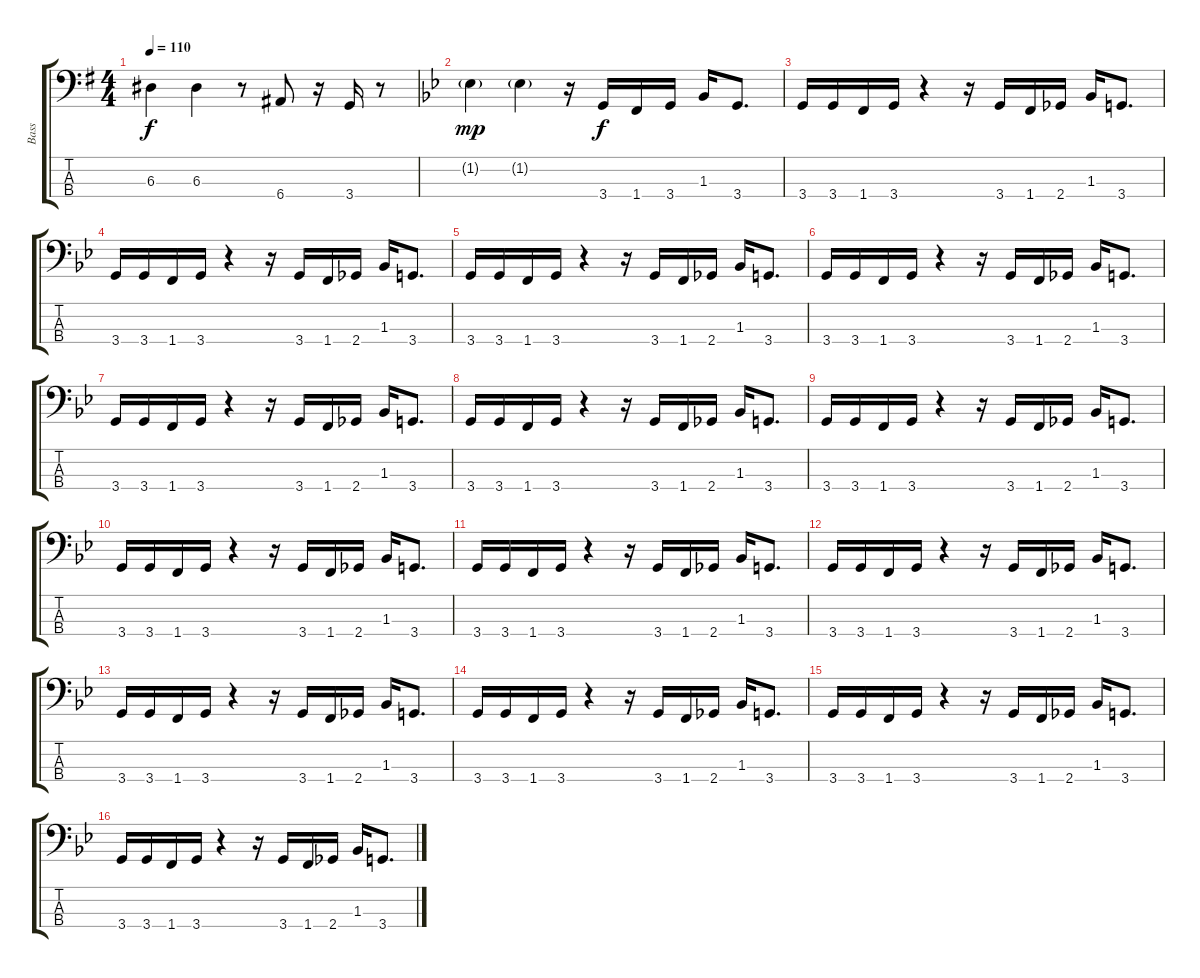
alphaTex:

\track ("Bass" "Bass") {instrument electricbassfinger}
\staff {score tabs}
\tuning (G2 D2 A1 E1) {hide}
\ts (4 4)
\tempo 110
\clef f4
\ks g
6.3.4{dy f} 6.3.4 r.8 6.4.8 r.16 3.4.16 r.8 |
\ks bb
1.2{g}.4{dy mp} 1.2{g}.4 r.16 3.4.16{dy f} 1.4.16 3.4.16 1.3.16 3.4.8{d} |
3.4.16 3.4.16 1.4.16 3.4.16 r.4 r.16 3.4.16 1.4.16 2.4.16 1.3.16 3.4.8{d} |
3.4.16 3.4.16 1.4.16 3.4.16 r.4 r.16 3.4.16 1.4.16 2.4.16 1.3.16 3.4.8{d} |
3.4.16 3.4.16 1.4.16 3.4.16 r.4 r.16 3.4.16 1.4.16 2.4.16 1.3.16 3.4.8{d} |
3.4.16 3.4.16 1.4.16 3.4.16 r.4 r.16 3.4.16 1.4.16 2.4.16 1.3.16 3.4.8{d} |
3.4.16 3.4.16 1.4.16 3.4.16 r.4 r.16 3.4.16 1.4.16 2.4.16 1.3.16 3.4.8{d} |
3.4.16 3.4.16 1.4.16 3.4.16 r.4 r.16 3.4.16 1.4.16 2.4.16 1.3.16 3.4.8{d} |
3.4.16 3.4.16 1.4.16 3.4.16 r.4 r.16 3.4.16 1.4.16 2.4.16 1.3.16 3.4.8{d} |
3.4.16 3.4.16 1.4.16 3.4.16 r.4 r.16 3.4.16 1.4.16 2.4.16 1.3.16 3.4.8{d} |
3.4.16 3.4.16 1.4.16 3.4.16 r.4 r.16 3.4.16 1.4.16 2.4.16 1.3.16 3.4.8{d} |
3.4.16 3.4.16 1.4.16 3.4.16 r.4 r.16 3.4.16 1.4.16 2.4.16 1.3.16 3.4.8{d} |
3.4.16 3.4.16 1.4.16 3.4.16 r.4 r.16 3.4.16 1.4.16 2.4.16 1.3.16 3.4.8{d} |
3.4.16 3.4.16 1.4.16 3.4.16 r.4 r.16 3.4.16 1.4.16 2.4.16 1.3.16 3.4.8{d} |
3.4.16 3.4.16 1.4.16 3.4.16 r.4 r.16 3.4.16 1.4.16 2.4.16 1.3.16 3.4.8{d} |
3.4.16 3.4.16 1.4.16 3.4.16 r.4 r.16 3.4.16 1.4.16 2.4.16 1.3.16 3.4.8{d}
